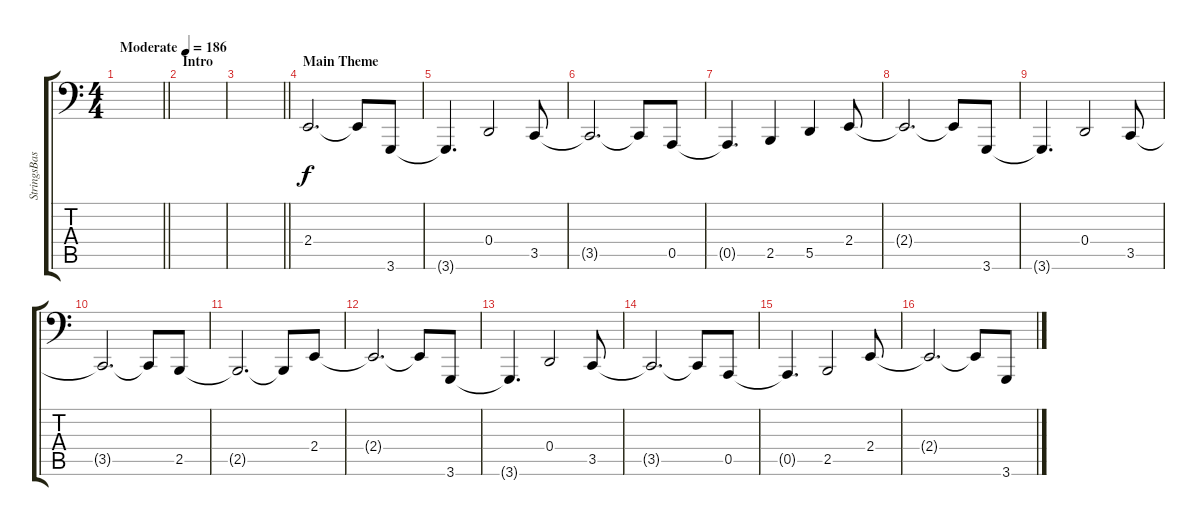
\track ("StringsBase" "StringsBas") {instrument stringensemble1}
\staff {score tabs}
\tuning (E3 B2 G2 D2 A1 E1) {hide}
\ts (4 4)
\tempo (186 "Moderate")
\clef f4
\barLineRight lightlight
\ks c
|
\section ("" "Intro")
|
\barLineRight lightlight
|
\section ("" "Main Theme")
2.4.2{d} 2.4{t}.8 3.6.8 |
3.6{t}.4{d} 0.4.2 3.5.8 |
3.5{t}.2{d} 3.5{t}.8 0.5.8 |
0.5{t}.4{d} 2.5.4 5.5.4 2.4.8 |
2.4{t}.2{d} 2.4{t}.8 3.6.8 |
3.6{t}.4{d} 0.4.2 3.5.8 |
3.5{t}.2{d} 3.5{t}.8 2.5.8 |
2.5{t}.2{d} 2.5{t}.8 2.4.8 |
2.4{t}.2{d} 2.4{t}.8 3.6.8 |
3.6{t}.4{d} 0.4.2 3.5.8 |
3.5{t}.2{d} 3.5{t}.8 0.5.8 |
0.5{t}.4{d} 2.5.2 2.4.8 |
2.4{t}.2{d} 2.4{t}.8 3.6.8
